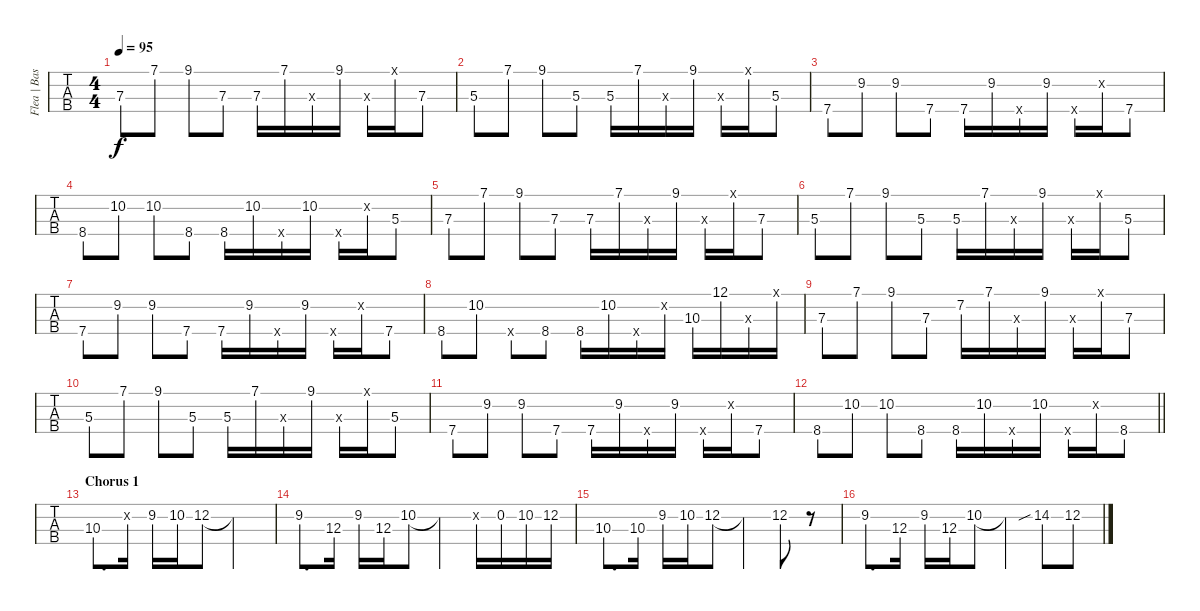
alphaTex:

\track ("Flea | Bass" "Flea | Bas") {instrument electricbassfinger}
\staff {tabs}
\tuning (G2 D2 A1 E1) {hide}
\ts (4 4)
\tempo 95
\clef f4
\ks c
7.3{st}.8{dy f} 7.1{st}.8 9.1{st}.8 7.3{st}.8 7.3.16 7.1.16 0.3{x}.16 9.1.16 0.3{x}.16 0.1{x}.16 7.3.8 |
5.3{st}.8 7.1{st}.8 9.1{st}.8 5.3{st}.8 5.3.16 7.1.16 0.3{x}.16 9.1.16 0.3{x}.16 0.1{x}.16 5.3.8 |
7.4{st}.8 9.2{st}.8 9.2{st}.8 7.4{st}.8 7.4.16 9.2.16 0.4{x}.16 9.2.16 0.4{x}.16 0.2{x}.16 7.4.8 |
8.4{st}.8 10.2{st}.8 10.2{st}.8 8.4{st}.8 8.4.16 10.2.16 0.4{x}.16 10.2.16 0.4{x}.16 0.2{x}.16 5.3.8 |
7.3{st}.8 7.1{st}.8 9.1{st}.8 7.3{st}.8 7.3.16 7.1.16 0.3{x}.16 9.1.16 0.3{x}.16 0.1{x}.16 7.3.8 |
5.3{st}.8 7.1{st}.8 9.1{st}.8 5.3{st}.8 5.3.16 7.1.16 0.3{x}.16 9.1.16 0.3{x}.16 0.1{x}.16 5.3.8 |
7.4{st}.8 9.2{st}.8 9.2{st}.8 7.4{st}.8 7.4.16 9.2.16 0.4{x}.16 9.2.16 0.4{x}.16 0.2{x}.16 7.4.8 |
8.4{st}.8 10.2{st}.8 0.4{x}.8 8.4{st}.8 8.4.16 10.2.16 0.4{x}.16 0.2{x}.16 10.3.16 12.1.16 0.3{x}.16 0.1{x}.16 |
7.3{st}.8 7.1{st}.8 9.1{st}.8 7.3{st}.8 7.2.16 7.1.16 0.3{x}.16 9.1.16 0.3{x}.16 0.1{x}.16 7.3.8 |
5.3{st}.8 7.1{st}.8 9.1{st}.8 5.3{st}.8 5.3.16 7.1.16 0.3{x}.16 9.1.16 0.3{x}.16 0.1{x}.16 5.3.8 |
7.4{st}.8 9.2{st}.8 9.2{st}.8 7.4{st}.8 7.4.16 9.2.16 0.4{x}.16 9.2.16 0.4{x}.16 0.2{x}.16 7.4.8 |
\barLineRight lightlight
8.4{st}.8 10.2{st}.8 10.2{st}.8 8.4{st}.8 8.4.16 10.2.16 0.4{x}.16 10.2.16 0.4{x}.16 0.2{x}.16 8.4.8 |
\section ("" "Chorus 1")
10.3.8{d instrument electricbassfinger} 0.2{x}.16 9.2.16 10.2.16 12.2.8 12.2{t}.2 |
9.2.8{d} 12.3.16 9.2.16 12.3.16 10.2.8 10.2{t}.4 0.2{x}.16 0.2.16 10.2.16 12.2.16 |
10.3.8{d} 10.3.16 9.2.16 10.2.16 12.2.8 12.2{t}.4 12.2.8 r.8 |
9.2.8{d} 12.3.16 9.2.16 12.3.16 10.2.8 10.2{t}.4 14.2{sib}.8 12.2.8
